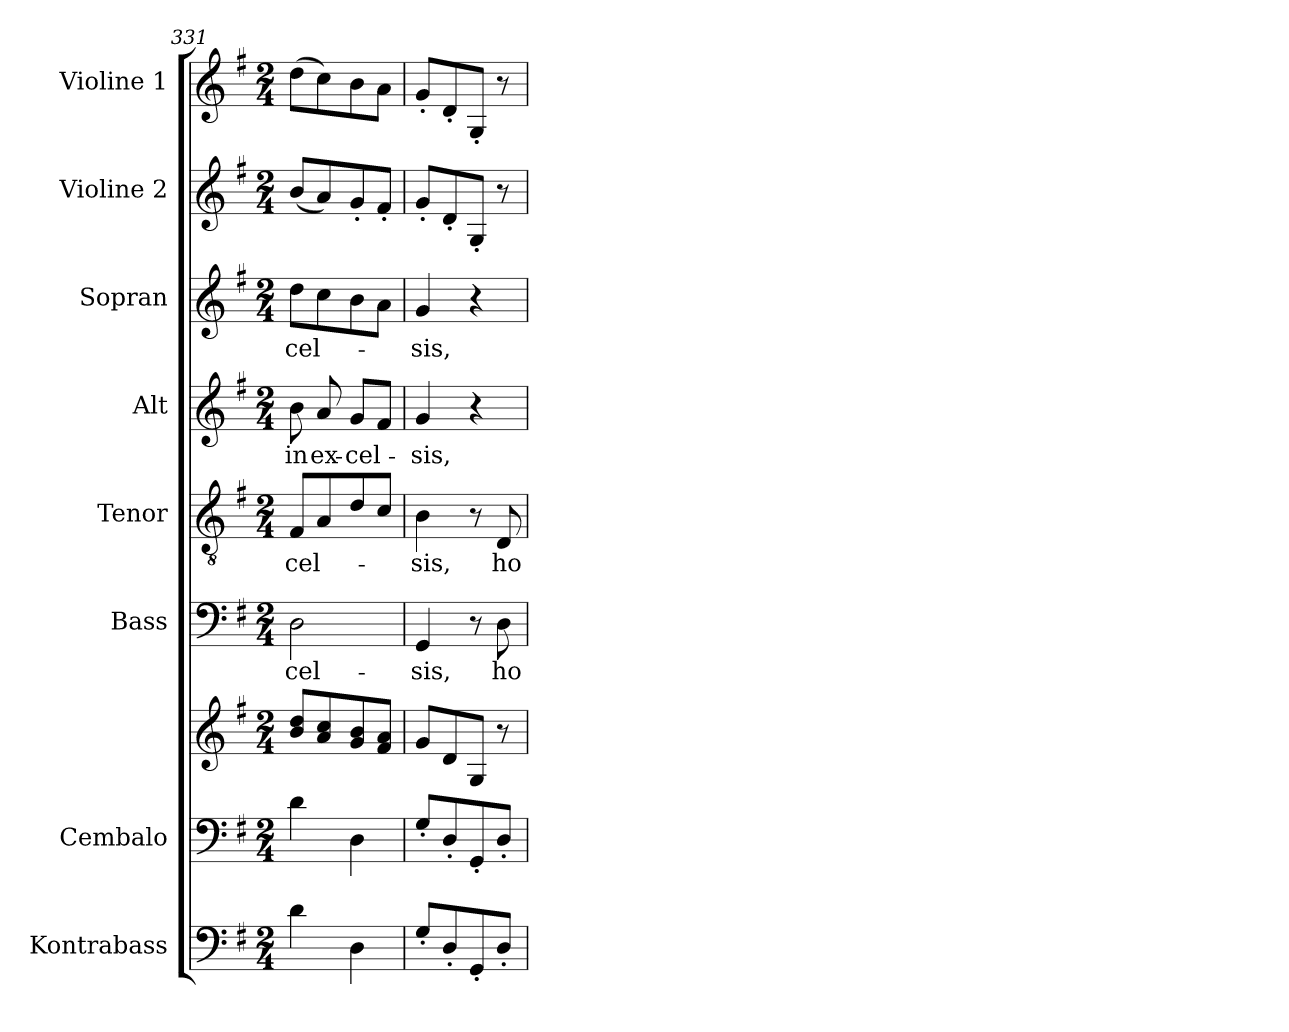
**kern	**kern	**kern	**kern	**text	**kern	**text	**kern	**text	**kern	**text	**kern	**kern
*part8	*part7	*part7	*part6	*part6	*part5	*part5	*part4	*part4	*part3	*part3	*part2	*part1
*staff9	*staff8	*staff7	*staff6	*staff6	*staff5	*staff5	*staff4	*staff4	*staff3	*staff3	*staff2	*staff1
*I"Kontrabass	*I"Cembalo	*	*I"Bass	*	*I"Tenor	*	*I"Alt	*	*I"Sopran	*	*I"Violine 2	*I"Violine 1
*I'Kb.	*I'Cemb.	*	*I'B.	*	*I'T.	*	*I'A.	*	*I'S.	*	*I'Vl. 2	*I'Vl. 1
*clefF4	*clefF4	*clefG2	*clefF4	*	*clefGv2	*	*clefG2	*	*clefG2	*	*clefG2	*clefG2
*ITrd7c12	*	*	*	*	*	*	*	*	*	*	*	*
*k[f#]	*k[f#]	*k[f#]	*k[f#]	*	*k[f#]	*	*k[f#]	*	*k[f#]	*	*k[f#]	*k[f#]
*G:	*G:	*G:	*G:	*	*G:	*	*G:	*	*G:	*	*G:	*G:
*M2/4	*M2/4	*M2/4	*M2/4	*	*M2/4	*	*M2/4	*	*M2/4	*	*M2/4	*M2/4
=331	=331	=331	=331	=331	=331	=331	=331	=331	=331	=331	=331	=331
!	!	!	!	!LO:LY:b	!	!LO:LY:b	!	!LO:LY:b	!	!LO:LY:b	!	!
4D\	4d\	8b/ 8dd/L	2D\	-cel-	8F#/L	-cel-	8b\	in	8dd\L	-cel-	(<8b/L	(>8dd\L
!	!	!	!	!	!	!	!	!LO:LY:b	!	!	!	!
.	.	8a/ 8cc/	.	.	8A/	.	8a/	ex-	8cc\	.	8a/)	8cc\)
!	!	!	!	!	!	!	!	!LO:LY:b	!	!	!	!
4DD\	4D\	8g/ 8b/	.	.	8d/	.	8g/L	-cel-	8b\	.	8g'</	8b\
.	.	8f#/ 8a/J	.	.	8c/J	.	8f#/J	.	8a\J	.	8f#'</J	8a\J
!!LO:PB:g=z
=332	=332	=332	=332	=332	=332	=332	=332	=332	=332	=332	=332	=332
!	!	!	!	!LO:LY:b	!	!LO:LY:b	!	!LO:LY:b	!	!LO:LY:b	!	!
8GG'</L	8G'</L	8g/L	4GG/	-sis,	4B\	-sis,	4g/	-sis,	4g/	-sis,	8g'</L	8g'</L
8DD'</	8D'</	8d/	.	.	.	.	.	.	.	.	8d'</	8d'</
8GGG'</	8GG'</	8G/J	8r	.	8r	.	4r	.	4r	.	8G'</J	8G'</J
!	!	!	!	!LO:LY:b	!	!LO:LY:b	!	!	!	!	!	!
8DD'</J	8D'</J	8r	8D\	ho-	8D/	ho-	.	.	.	.	8r	8r
=	=	=	=	=	=	=	=	=	=	=	=	=
*-	*-	*-	*-	*-	*-	*-	*-	*-	*-	*-	*-	*-
